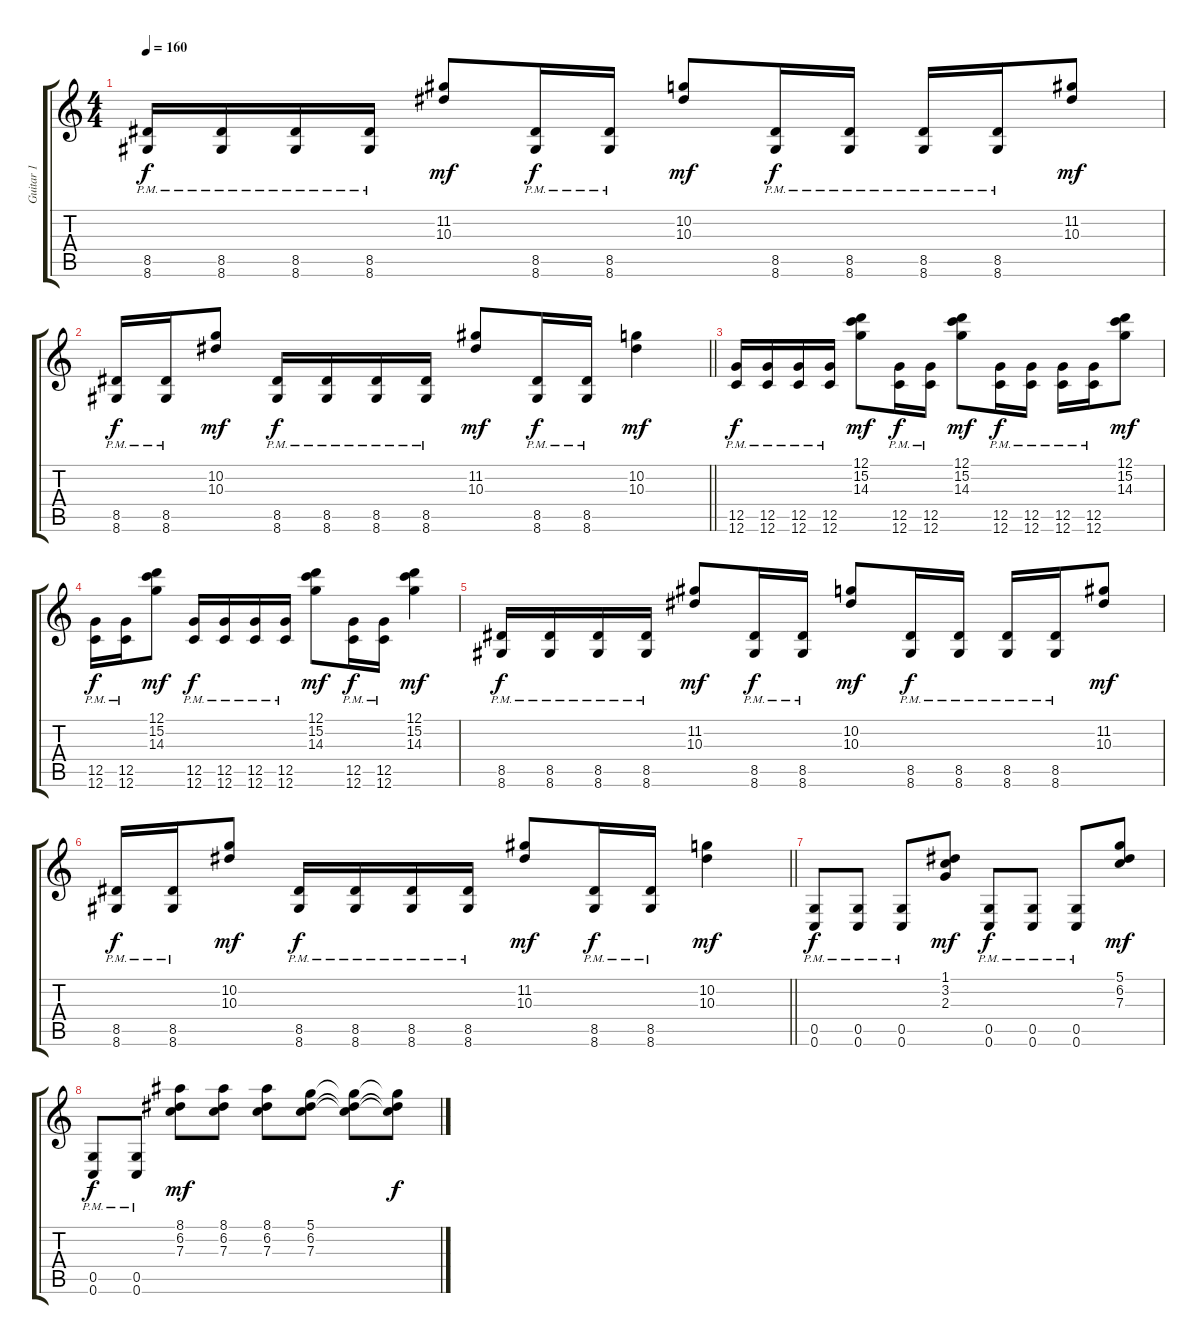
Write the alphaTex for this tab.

\track ("Guitar 1" "Guitar 1") {instrument distortionguitar}
\staff {score tabs}
\tuning (D4 A3 F3 C3 G2 C2) {hide}
\ts (4 4)
\tempo 160
\clef g2
\ks c
(8.5{pm} 8.6{pm}).16{dy f} (8.5{pm} 8.6{pm}).16 (8.5{pm} 8.6{pm}).16 (8.5{pm} 8.6{pm}).16 (11.2 10.3).8{dy mf} (8.5{pm} 8.6{pm}).16{dy f} (8.5{pm} 8.6{pm}).16 (10.2 10.3).8{dy mf} (8.5{pm} 8.6{pm}).16{dy f} (8.5{pm} 8.6{pm}).16 (8.5{pm} 8.6{pm}).16 (8.5{pm} 8.6{pm}).16 (11.2 10.3).8{dy mf} |
\barLineRight lightlight
(8.5{pm} 8.6{pm}).16{dy f} (8.5{pm} 8.6{pm}).16 (10.2 10.3).8{dy mf} (8.5{pm} 8.6{pm}).16{dy f} (8.5{pm} 8.6{pm}).16 (8.5{pm} 8.6{pm}).16 (8.5{pm} 8.6{pm}).16 (11.2 10.3).8{dy mf} (8.5{pm} 8.6{pm}).16{dy f} (8.5{pm} 8.6{pm}).16 (10.2 10.3).4{dy mf} |
(12.5{pm} 12.6{pm}).16{dy f} (12.5{pm} 12.6{pm}).16 (12.5{pm} 12.6{pm}).16 (12.5{pm} 12.6{pm}).16 (12.1 15.2 14.3).8{dy mf} (12.5{pm} 12.6{pm}).16{dy f} (12.5{pm} 12.6{pm}).16 (12.1 15.2 14.3).8{dy mf} (12.5{pm} 12.6{pm}).16{dy f} (12.5{pm} 12.6{pm}).16 (12.5{pm} 12.6{pm}).16 (12.5{pm} 12.6{pm}).16 (12.1 15.2 14.3).8{dy mf} |
(12.5{pm} 12.6{pm}).16{dy f} (12.5{pm} 12.6{pm}).16 (12.1 15.2 14.3).8{dy mf} (12.5{pm} 12.6{pm}).16{dy f} (12.5{pm} 12.6{pm}).16 (12.5{pm} 12.6{pm}).16 (12.5{pm} 12.6{pm}).16 (12.1 15.2 14.3).8{dy mf} (12.5{pm} 12.6{pm}).16{dy f} (12.5{pm} 12.6{pm}).16 (12.1 15.2 14.3).4{dy mf} |
(8.5{pm} 8.6{pm}).16{dy f} (8.5{pm} 8.6{pm}).16 (8.5{pm} 8.6{pm}).16 (8.5{pm} 8.6{pm}).16 (11.2 10.3).8{dy mf} (8.5{pm} 8.6{pm}).16{dy f} (8.5{pm} 8.6{pm}).16 (10.2 10.3).8{dy mf} (8.5{pm} 8.6{pm}).16{dy f} (8.5{pm} 8.6{pm}).16 (8.5{pm} 8.6{pm}).16 (8.5{pm} 8.6{pm}).16 (11.2 10.3).8{dy mf} |
\barLineRight lightlight
(8.5{pm} 8.6{pm}).16{dy f} (8.5{pm} 8.6{pm}).16 (10.2 10.3).8{dy mf} (8.5{pm} 8.6{pm}).16{dy f} (8.5{pm} 8.6{pm}).16 (8.5{pm} 8.6{pm}).16 (8.5{pm} 8.6{pm}).16 (11.2 10.3).8{dy mf} (8.5{pm} 8.6{pm}).16{dy f} (8.5{pm} 8.6{pm}).16 (10.2 10.3).4{dy mf} |
(0.5{pm} 0.6{pm}).8{dy f} (0.5{pm} 0.6{pm}).8 (0.5{pm} 0.6{pm}).8 (1.1 3.2 2.3).8{dy mf} (0.5{pm} 0.6{pm}).8{dy f} (0.5{pm} 0.6{pm}).8 (0.5{pm} 0.6{pm}).8 (5.1 6.2 7.3).8{dy mf} |
(0.5{pm} 0.6{pm}).8{dy f} (0.5{pm} 0.6{pm}).8 (8.1 6.2 7.3).8{dy mf} (8.1 6.2 7.3).8 (8.1 6.2 7.3).8 (5.1 6.2 7.3).8 (5.1{t} 6.2{t} 7.3{t}).8 (5.1{t} 6.2{t} 7.3{t}).8{dy f}
